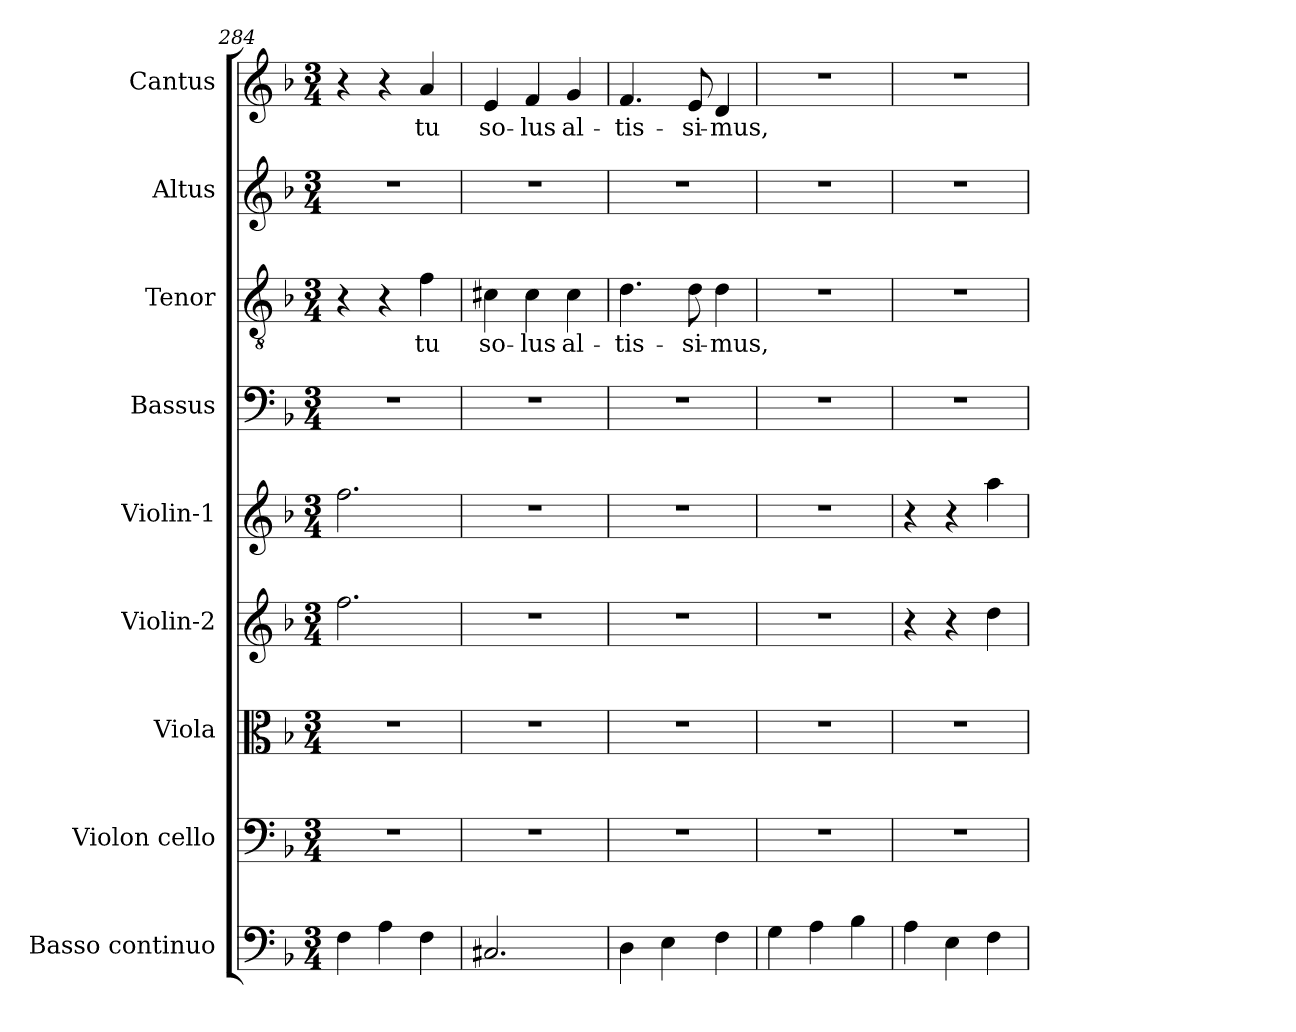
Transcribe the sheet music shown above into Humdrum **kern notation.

**kern	**kern	**kern	**kern	**kern	**kern	**kern	**text	**kern	**kern	**text
*part9	*part8	*part7	*part6	*part5	*part4	*part3	*part3	*part2	*part1	*part1
*staff9	*staff8	*staff7	*staff6	*staff5	*staff4	*staff3	*staff3	*staff2	*staff1	*staff1
*I"Basso continuo	*I"Violon cello	*I"Viola	*I"Violin-2	*I"Violin-1	*I"Bassus	*I"Tenor	*	*I"Altus	*I"Cantus	*
*I'BC	*I'Vc	*I'Va	*I'Vi2	*I'Vi1	*I'B	*I'T	*	*I'A	*I'C	*
*clefF4	*clefF4	*clefC3	*clefG2	*clefG2	*clefF4	*clefGv2	*	*clefG2	*clefG2	*
*k[b-]	*k[b-]	*k[b-]	*k[b-]	*k[b-]	*k[b-]	*k[b-]	*	*k[b-]	*k[b-]	*
*F:	*F:	*F:	*F:	*F:	*F:	*F:	*	*F:	*F:	*
*M3/4	*M3/4	*M3/4	*M3/4	*M3/4	*M3/4	*M3/4	*	*M3/4	*M3/4	*
=284	=284	=284	=284	=284	=284	=284	=284	=284	=284	=284
4F\	2.r	2.r	2.ff\	2.ff\	2.r	4r	.	2.r	4r	.
4A\	.	.	.	.	.	4r	.	.	4r	.
!	!	!	!	!	!	!	!LO:LY:b	!	!	!LO:LY:b
4F\	.	.	.	.	.	4f\	tu	.	4a/	tu
=285	=285	=285	=285	=285	=285	=285	=285	=285	=285	=285
!	!	!	!	!	!	!	!LO:LY:b	!	!	!LO:LY:b
2.C#X/	2.r	2.r	2.r	2.r	2.r	4c#X\	so-	2.r	4e/	so-
!	!	!	!	!	!	!	!LO:LY:b	!	!	!LO:LY:b
.	.	.	.	.	.	4c#\	-lus	.	4f/	-lus
!	!	!	!	!	!	!	!LO:LY:b	!	!	!LO:LY:b
.	.	.	.	.	.	4c#\	al-	.	4g/	al-
!!LO:LB:g=z
=286	=286	=286	=286	=286	=286	=286	=286	=286	=286	=286
!	!	!	!	!	!	!	!LO:LY:b	!	!	!LO:LY:b
4D\	2.r	2.r	2.r	2.r	2.r	4.d\	-tis-	2.r	4.f/	-tis-
4E\	.	.	.	.	.	.	.	.	.	.
!	!	!	!	!	!	!	!LO:LY:b	!	!	!LO:LY:b
.	.	.	.	.	.	8d\	-si-	.	8e/	-si-
!	!	!	!	!	!	!	!LO:LY:b	!	!	!LO:LY:b
4F\	.	.	.	.	.	4d\	-mus,	.	4d/	-mus,
=287	=287	=287	=287	=287	=287	=287	=287	=287	=287	=287
4G\	2.r	2.r	2.r	2.r	2.r	2.r	.	2.r	2.r	.
4A\	.	.	.	.	.	.	.	.	.	.
4B-\	.	.	.	.	.	.	.	.	.	.
=288	=288	=288	=288	=288	=288	=288	=288	=288	=288	=288
4A\	2.r	2.r	4r	4r	2.r	2.r	.	2.r	2.r	.
4E\	.	.	4r	4r	.	.	.	.	.	.
4F\	.	.	4dd\	4aa\	.	.	.	.	.	.
=	=	=	=	=	=	=	=	=	=	=
*-	*-	*-	*-	*-	*-	*-	*-	*-	*-	*-
